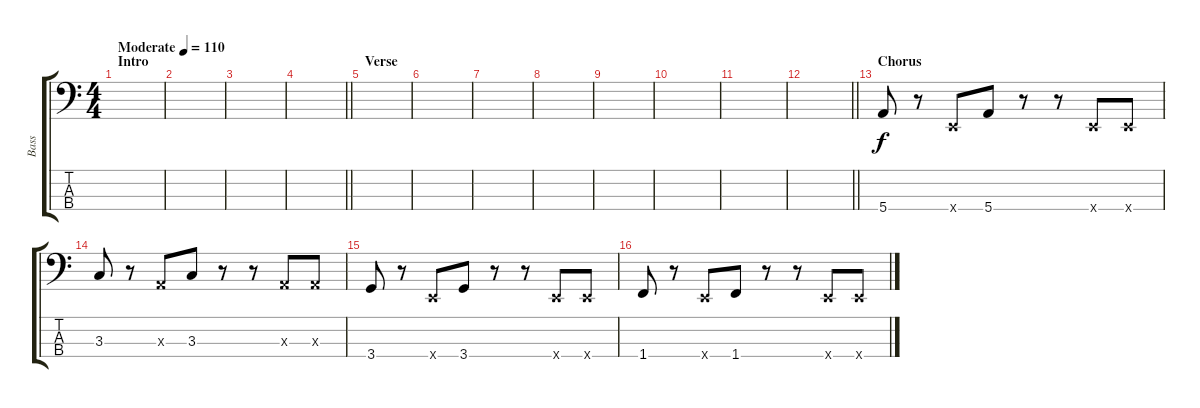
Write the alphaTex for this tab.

\track ("Bass" "Bass") {instrument electricbassfinger}
\staff {score tabs}
\tuning (G2 D2 A1 E1) {hide}
\ts (4 4)
\section ("" "Intro")
\tempo (110 "Moderate")
\clef f4
\ks c
|
|
|
\barLineRight lightlight
|
\section ("" "Verse")
|
|
|
|
|
|
|
\barLineRight lightlight
|
\section ("" "Chorus")
5.4.8 r.8 0.4{x}.8 5.4.8 r.8 r.8 0.4{x}.8 0.4{x}.8 |
3.3.8 r.8 0.3{x}.8 3.3.8 r.8 r.8 0.3{x}.8 0.3{x}.8 |
3.4.8 r.8 0.4{x}.8 3.4.8 r.8 r.8 0.4{x}.8 0.4{x}.8 |
1.4.8 r.8 0.4{x}.8 1.4.8 r.8 r.8 0.4{x}.8 0.4{x}.8
